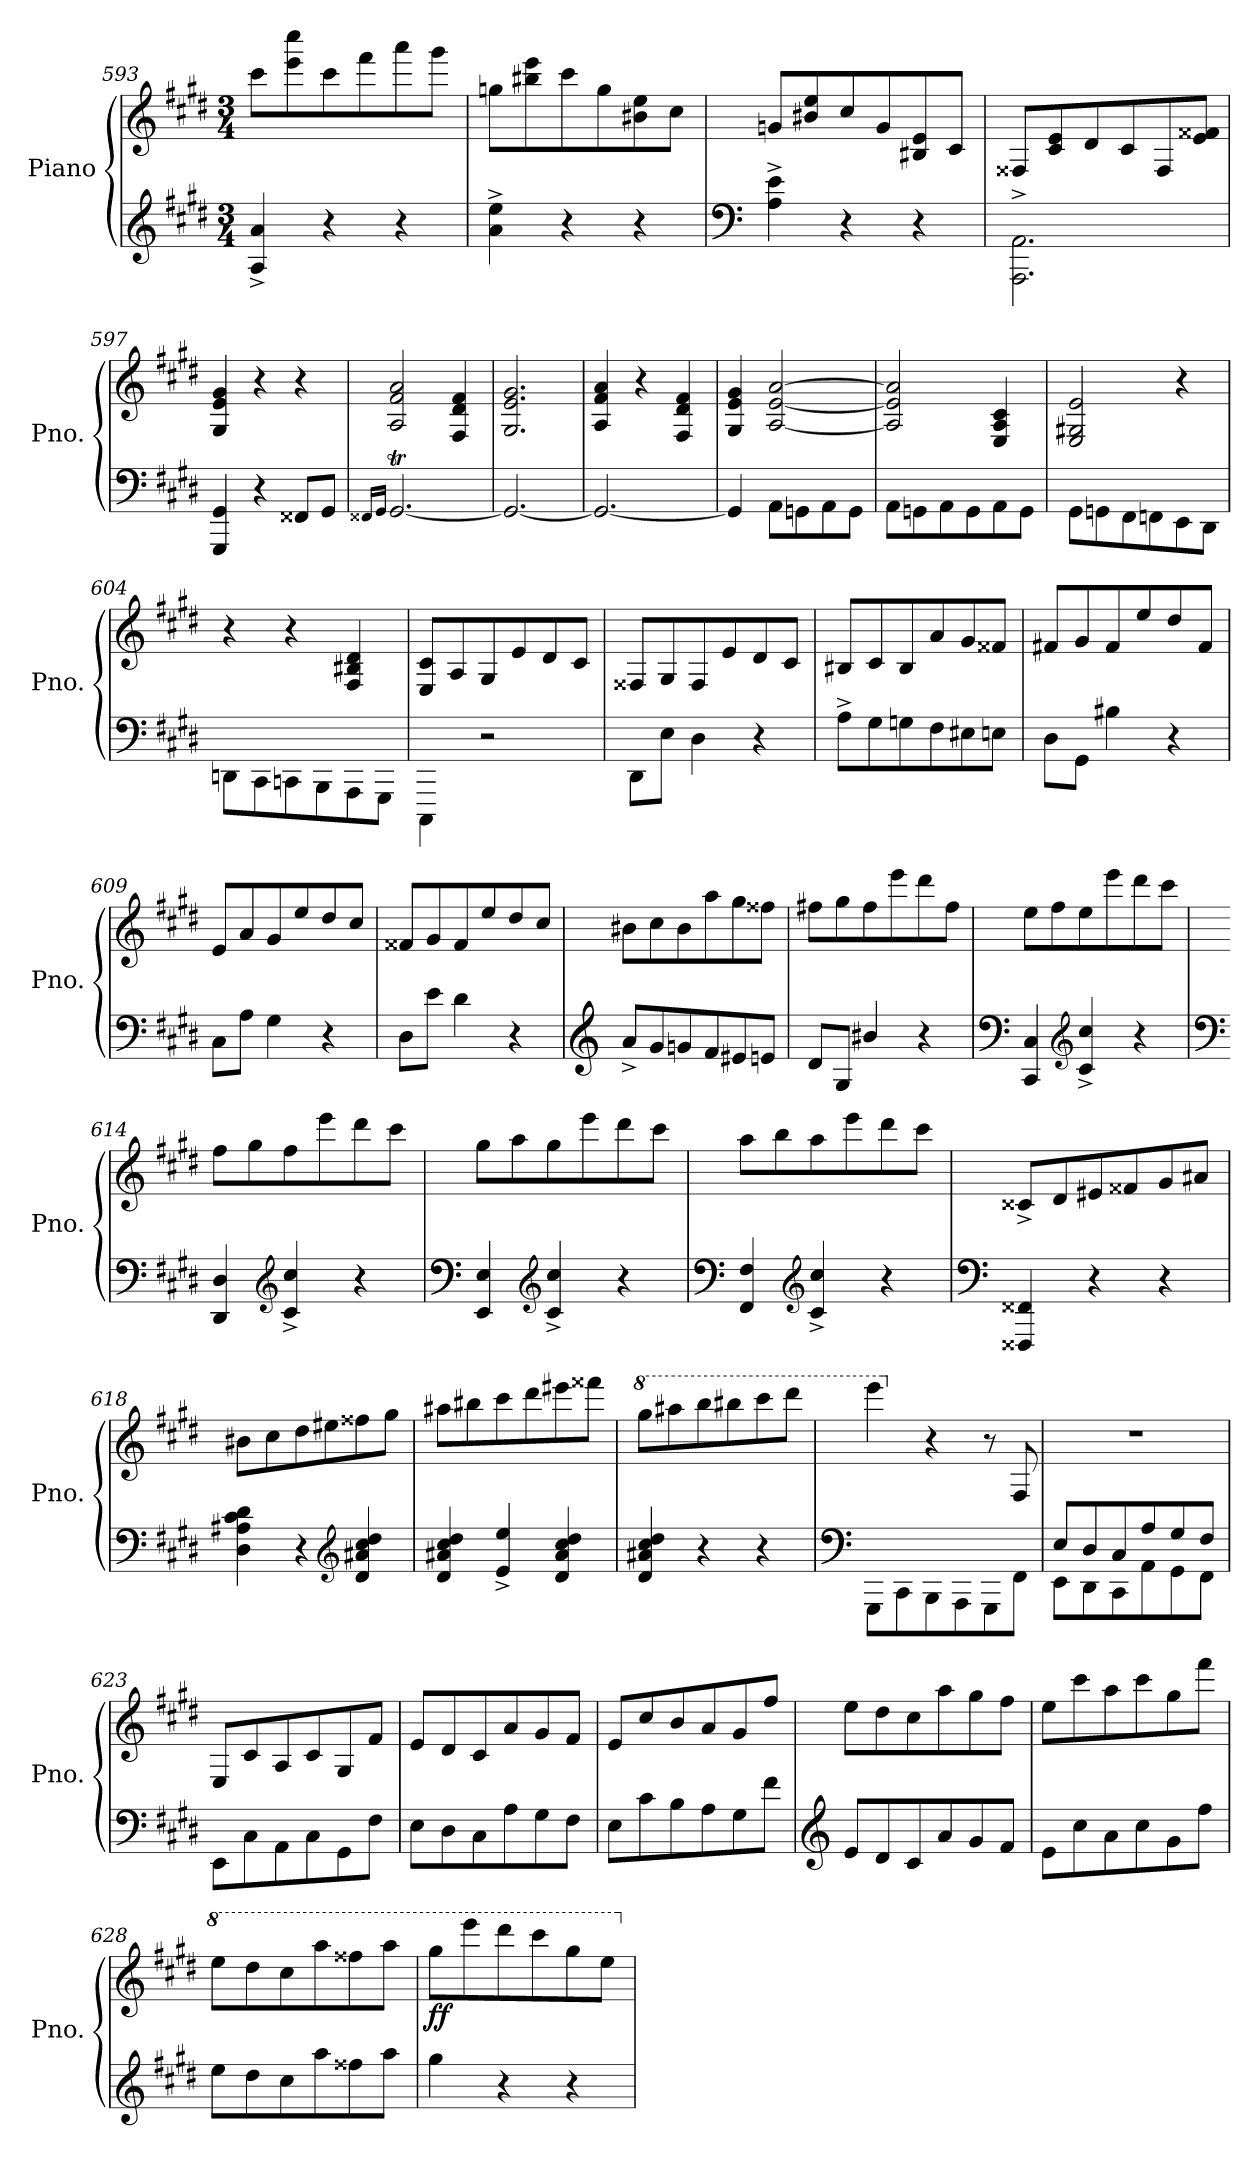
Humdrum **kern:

**kern	**kern	**dynam
*part1	*part1	*part1
*staff2	*staff1	*staff1/2
*I"Piano	*	*
*I'Pno.	*	*
*clefG2	*clefG2	*
*k[f#c#g#d#]	*k[f#c#g#d#]	*
*M3/4	*M3/4	*
=593	=593	=593
4A/^ 4a/^	8ccc#\L	.
.	8eee\ 8cccc#\	.
4r	8ccc#\	.
.	8fff#\	.
4r	8aaa\	.
.	8ggg#\J	.
=594	=594	=594
4a\^ 4ee\^	8ggn\L	.
.	8bb#X\ 8eee\	.
4r	8ccc#\	.
.	8gg\	.
4r	8b#X\ 8ee\	.
.	8cc#\J	.
=595	=595	=595
*clefF4	*	*
4A\^ 4e\^	8gn/L	.
.	8b#X/ 8ee/	.
4r	8cc#/	.
.	8g/	.
4r	8B#X/ 8e/	.
.	8c#/J	.
!!LO:LB:g=z
=596	=596	=596
2.AAA\^ 2.AA\^	8F##X/L	.
.	8c#/ 8e/	.
.	8d#/	.
.	8c#/	.
.	8F##/	.
.	8e/ 8f##X/J	.
=597	=597	=597
4GGG#/ 4GG#/	4G#/ 4e/ 4g#/	.
4r	4r	.
8FF##X/L	4r	.
8GG#/J	.	.
=598	=598	=598
16qFF##X/LL	.	.
16qGG#/JJ	.	.
[2.GG#t/	2A/ 2f#/ 2a/	.
.	4F#/ 4d#/ 4f#/	.
=599	=599	=599
2.GG#/_	2.G#/ 2.e/ 2.g#/	.
=600	=600	=600
2.GG#/_	4A/ 4f#/ 4a/	.
.	4r	.
.	4F#/ 4d#/ 4f#/	.
=601	=601	=601
4GG#/]	4G#/ 4e/ 4g#/	.
8AA\L	[2A/ [2e/ [2a/	.
8GGn\	.	.
8AA\	.	.
8GG\J	.	.
=602	=602	=602
8AA\L	2A/] 2e/] 2a/]	.
8GGn\	.	.
8AA\	.	.
8GG\	.	.
8AA\	4E/ 4A/ 4c#/	.
8GG\J	.	.
!!LO:LB:g=z
=603	=603	=603
8GG#\L	2E/ 2G#X/ 2e/	.
8GGn\	.	.
8FF#\	.	.
8FFn\	.	.
8EE\	4r	.
8DD#\J	.	.
=604	=604	=604
8DDn\L	4r	.
8CC#\	.	.
8CCn\	4r	.
8BBB\	.	.
8AAA\	4F#/ 4B#X/ 4d#/	.
8GGG#\J	.	.
=605	=605	=605
4CCC#\	8E/ 8c#/L	.
.	8A/	.
2r	8G#/	.
.	8e/	.
.	8d#/	.
.	8c#/J	.
=606	=606	=606
8DD#\L	8F##X/L	.
8E\J	8G#/	.
4D#\	8F##/	.
.	8e/	.
4r	8d#/	.
.	8c#/J	.
=607	=607	=607
8A^\L	8B#X/L	.
8G#\	8c#/	.
8Gn\	8B#/	.
8F#\	8a/	.
8E#X\	8g#/	.
8En\J	8f##X/J	.
!!LO:PB:g=z
=608	=608	=608
8D#\L	8f#X/L	.
8GG#\J	8g#/	.
4B#X\	8f#/	.
.	8ee/	.
4r	8dd#/	.
.	8f#/J	.
=609	=609	=609
8C#\L	8e/L	.
8A\J	8a/	.
4G#\	8g#/	.
.	8ee/	.
4r	8dd#/	.
.	8cc#/J	.
=610	=610	=610
8D#\L	8f##X/L	.
8e\J	8g#/	.
4d#\	8f##/	.
.	8ee/	.
4r	8dd#/	.
.	8cc#/J	.
=611	=611	=611
*clefG2	*	*
8a^/L	8b#X\L	.
8g#/	8cc#\	.
8gn/	8b#\	.
8f#/	8aa\	.
8e#X/	8gg#\	.
8en/J	8ff##X\J	.
=612	=612	=612
8d#/L	8ff#X\L	.
8G#/J	8gg#\	.
4b#X/	8ff#\	.
.	8eee\	.
4r	8ddd#\	.
.	8ff#\J	.
!!LO:LB:g=z
=613	=613	=613
*clefF4	*	*
4CC#/ 4C#/	8ee\L	.
.	8ff#\	.
*clefG2	*	*
4c#/^ 4cc#/^	8ee\	.
.	8eee\	.
4r	8ddd#\	.
.	8ccc#\J	.
=614	=614	=614
*clefF4	*	*
4DD#/ 4D#/	8ff#\L	.
.	8gg#\	.
*clefG2	*	*
4c#/^ 4cc#/^	8ff#\	.
.	8eee\	.
4r	8ddd#\	.
.	8ccc#\J	.
=615	=615	=615
*clefF4	*	*
4EE/ 4E/	8gg#\L	.
.	8aa\	.
*clefG2	*	*
4c#/^ 4cc#/^	8gg#\	.
.	8eee\	.
4r	8ddd#\	.
.	8ccc#\J	.
=616	=616	=616
*clefF4	*	*
4FF#/ 4F#/	8aa\L	.
.	8bb\	.
*clefG2	*	*
4c#/^ 4cc#/^	8aa\	.
.	8eee\	.
4r	8ddd#\	.
.	8ccc#\J	.
!!LO:LB:g=z
=617	=617	=617
*clefF4	*	*
4FFF##X/ 4FF##X/	8c##X^/L	.
.	8d#/	.
4r	8e#X/	.
.	8f##X/	.
4r	8g#/	.
.	8a#X/J	.
=618	=618	=618
4D#\ 4A#X\ 4c#\ 4d#\	8b#X\L	.
.	8cc#\	.
4r	8dd#\	.
.	8ee#X\	.
*clefG2	*	*
4d#/ 4a#X/ 4cc#/ 4dd#/	8ff##X\	.
.	8gg#\J	.
=619	=619	=619
4d#/ 4a#X/ 4cc#/ 4dd#/	8aa#X\L	.
.	8bb#X\	.
4e/^ 4ee/^	8ccc#\	.
.	8ddd#\	.
4d#/ 4a#/ 4cc#/ 4dd#/	8eee#X\	.
.	8fff##X\J	.
=620	=620	=620
*	*8va	*
4d#/ 4a#X/ 4cc#/ 4dd#/	8ggg#\L	.
.	8aaa#X\	.
4r	8bbb\	.
.	8bbb#X\	.
4r	8cccc#\	.
.	8dddd#\J	.
!!LO:LB:g=z
=621	=621	=621
*clefF4	*	*
8GGG#\L	4eeee\	.
8CC#\	.	.
*	*X8va	*
8BBB\	4r	.
8AAA\	.	.
8GGG#\	8r	.
8FF#\J	8F#/	.
=622	=622	=622
*^	*	*
8E/L	8EE\L	2.r	.
8D#/	8DD#\	.	.
8C#/	8CC#\	.	.
8A/	8AA\	.	.
8G#/	8GG#\	.	.
8F#/J	8FF#\J	.	.
=623	=623	=623	=623
*	*	*^	*
8ryy	8EE\L	8ryy	8E/L	.
8ryy	8C#\	8ryy	8c#/	.
8ryy	8AA\	8ryy	8A/	.
8ryy	8C#\	8ryy	8c#/	.
8ryy	8GG#\	8ryy	8G#/	.
8ryy	8F#\J	8ryy	8f#/J	.
*v	*v	*	*	*
*	*v	*v	*
=624	=624	=624
8E\L	8e/L	.
8D#\	8d#/	.
8C#\	8c#/	.
8A\	8a/	.
8G#\	8g#/	.
8F#\J	8f#/J	.
=625	=625	=625
8E\L	8e/L	.
8c#\	8cc#/	.
8B\	8b/	.
8A\	8a/	.
8G#\	8g#/	.
8f#\J	8ff#/J	.
!!LO:LB:g=z
=626	=626	=626
*clefG2	*	*
8e/L	8ee\L	.
8d#/	8dd#\	.
8c#/	8cc#\	.
8a/	8aa\	.
8g#/	8gg#\	.
8f#/J	8ff#\J	.
=627	=627	=627
*^	*^	*
8ryy	8e\L	8ryy	8ee\L	.
8ryy	8cc#\	8ryy	8ccc#\	.
8ryy	8a\	8ryy	8aa\	.
8ryy	8cc#\	8ryy	8ccc#\	.
8ryy	8g#\	8ryy	8gg#\	.
8ryy	8ff#\J	8ryy	8fff#\J	.
*v	*v	*	*	*
*	*v	*v	*
=628	=628	=628
*	*8va	*
8ee\L	8eee\L	.
8dd#\	8ddd#\	.
8cc#\	8ccc#\	.
8aa\	8aaa\	.
8ff##X\	8fff##X\	.
8aa\J	8aaa\J	.
=629	=629	=629
!	!	!LO:DY:b
4gg#\	8ggg#\L	ff
.	8eeee\	.
4r	8dddd#\	.
.	8cccc#\	.
4r	8ggg#\	.
.	8eee\J	.
*	*X8va	*
=	=	=
*-	*-	*-
